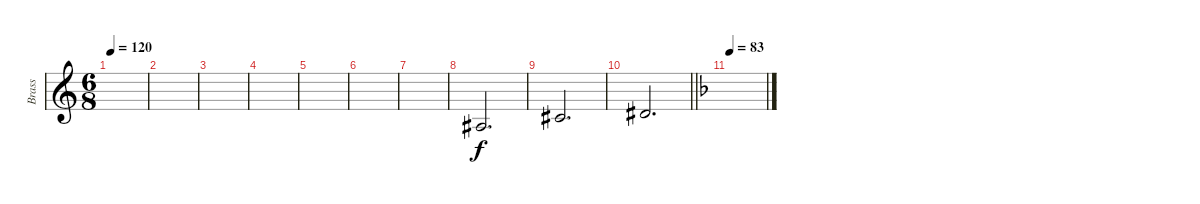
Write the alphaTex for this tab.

\track ("Brass" "Brass") {instrument trombone}
\staff {score}
\tuning (E4 B3 G3 D3 A2 E2) {hide}
\ts (6 8)
\tempo 120
\clef g2
\ks c
|
|
|
|
|
|
|
8.4.2{d} |
11.4.2{d} |
\barLineRight lightlight
13.4.2{d} |
\section ("" "")
\tempo 83
\ks f
